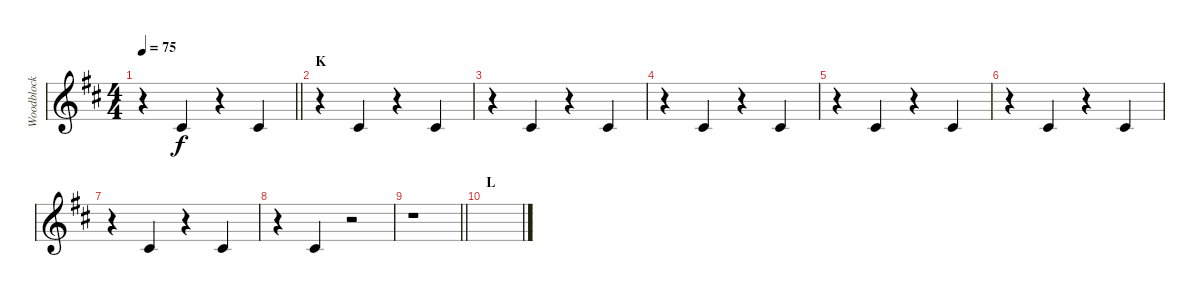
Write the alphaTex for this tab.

\track ("Woodblock" "Woodblock") {instrument woodblock}
\staff {score}
\tuning (E4 B3 G3 D3 A2 E2) {hide}
\ts (4 4)
\tempo 75
\clef g2
\barLineRight lightlight
\ks d
r.4{dy f} 2.2.4 r.4 2.2.4 |
\section ("" "K")
r.4 2.2.4 r.4 2.2.4 |
r.4 2.2.4 r.4 2.2.4 |
r.4 2.2.4 r.4 2.2.4 |
r.4 2.2.4 r.4 2.2.4 |
r.4 2.2.4 r.4 2.2.4 |
r.4 2.2.4 r.4 2.2.4 |
r.4 2.2.4 r.2 |
\barLineRight lightlight
r.1 |
\section ("" "L")
